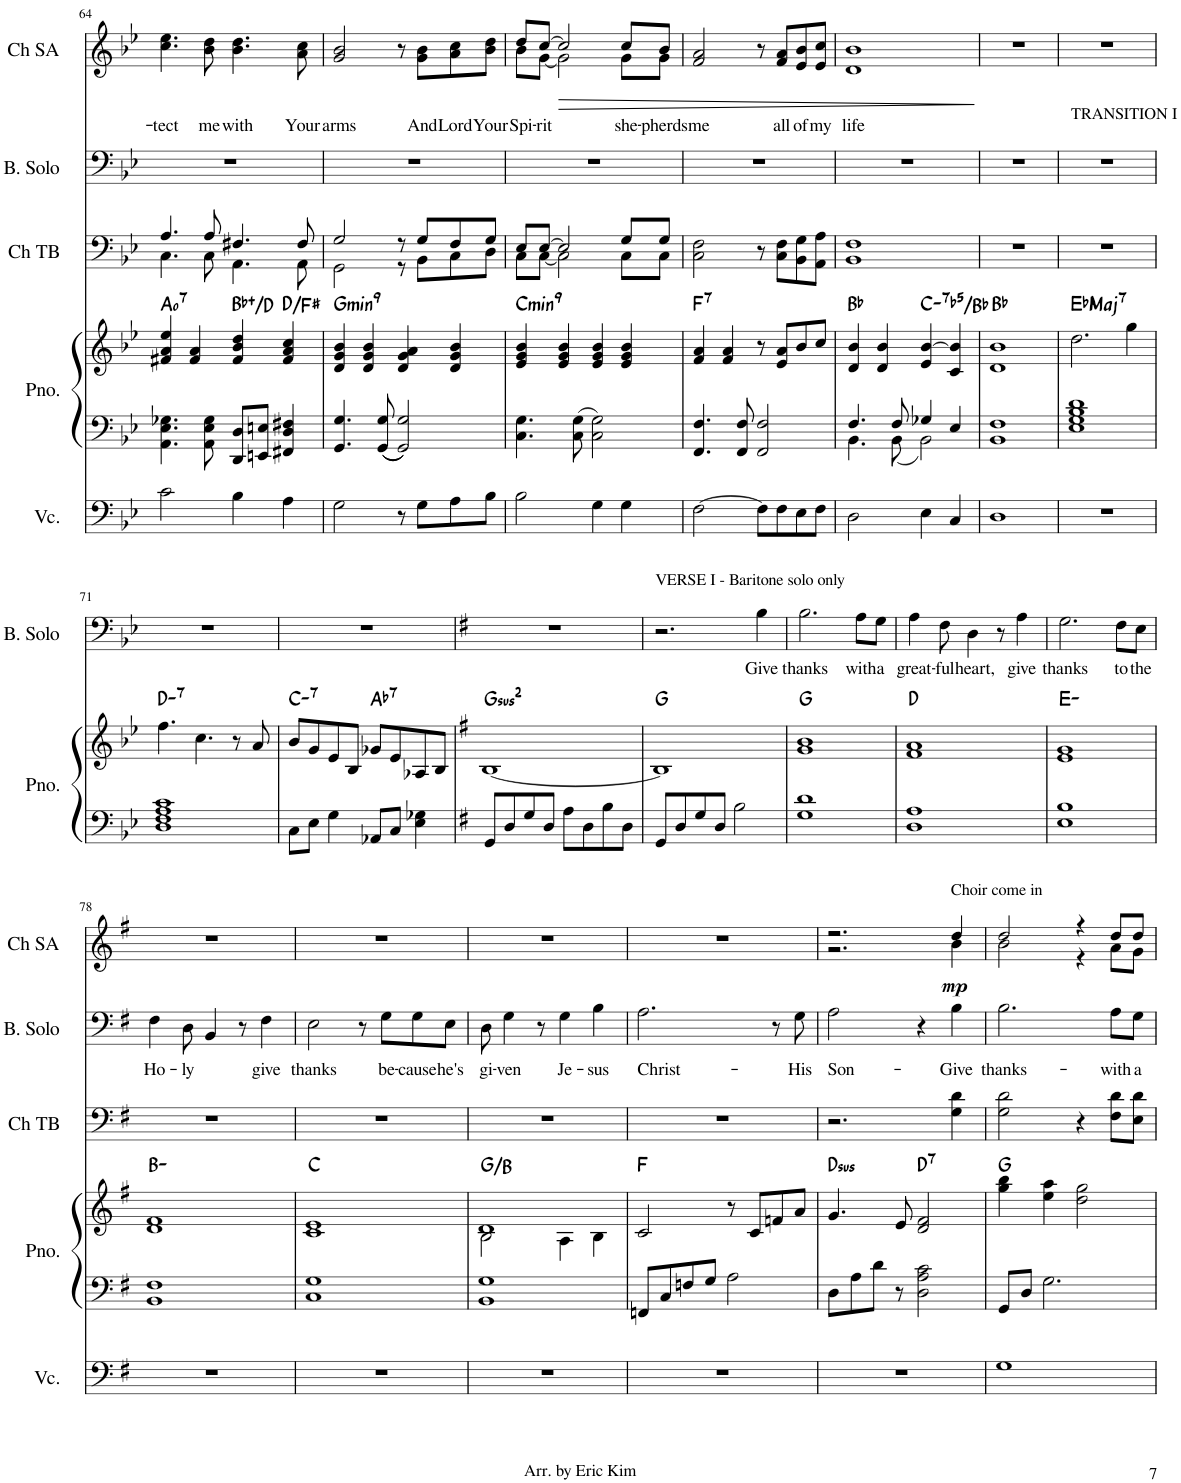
**kern	**kern	**kern	**harte	**kern	**kern	**text	**kern	**text	**dynam
*part5	*part4	*part4	*part4	*part3	*part2	*part2	*part1	*part1	*part1
*staff6	*staff5	*staff4	*	*staff3	*staff2	*staff2	*staff1	*staff1	*staff1
*I"Violoncello	*I"Piano	*	*	*I"Choir TB	*I"Baritone Solo	*	*I"Choir SA	*	*
*I'Vc.	*I'Pno.	*	*	*I'Ch TB	*I'B. Solo	*	*I'Ch SA	*	*
!!LO:PB:g=z
*clefF4	*clefF4	*clefG2	*	*clefF4	*clefF4	*	*clefG2	*	*
*	*	*	*	*	*Trd4c7	*	*	*	*
*k[b-e-]	*k[b-e-]	*k[b-e-]	*	*k[b-e-]	*k[b-e-]	*	*k[b-e-]	*	*
*M4/4	*M4/4	*M4/4	*	*M4/4	*M4/4	*	*M4/4	*	*
=64	=64	=64	=64	=64	=64	=64	=64	=64	=64
*	*	*	*	*^	*	*	*	*	*
!	!	!	!LO:H:kt=7	!	!	!	!	!	!LO:LY:b	!
2c\	4.AA\ 4.E-\ 4.G-X\	4f#X/ 4a/ 4ee-/	A:dim7	4.A/	4.C\	1r	.	4.cc\ 4.ee-\	-tect	.
.	.	4f#/ 4a/	.	.	.	.	.	.	.	.
!	!	!	!	!	!	!	!	!	!LO:LY:b	!
.	8AA\ 8E-\ 8G-\	.	.	8A/	8C\	.	.	8b-\ 8dd\	me	.
!	!	!	!	!	!	!	!	!	!LO:LY:b	!
4B-\	8DD/ 8D/L	4f#/ 4b-/ 4dd/	Bb:aug/3	4.F#X/	4.AA\	.	.	4.b-\ 4.dd\	with	.
.	8EEn/ 8En/J	.	.	.	.	.	.	.	.	.
4A\	4FF#X/ 4D/ 4F#X/	4f#/ 4a/ 4cc/	D:maj/3	.	.	.	.	.	.	.
!	!	!	!	!	!	!	!	!	!LO:LY:b	!
.	.	.	.	8F#/	8AA\	.	.	8a\ 8cc\	Your	.
=65	=65	=65	=65	=65	=65	=65	=65	=65	=65	=65
!	!	!	!LO:H:kt=min9	!	!	!	!	!	!LO:LY:b	!
2G\	4.GG/ 4.G/	4d/ 4g/ 4b-/	G:min9	2G/	2GG\	1r	.	2g/ 2b-/	arms	.
.	.	4d/ 4g/ 4b-/	.	.	.	.	.	.	.	.
.	8GG/ 8G/	.	.	.	.	.	.	.	.	.
8r	2GG/ 2G/	4d/ 4g/ 4a/	.	8r	8r	.	.	8r	.	.
!	!	!	!	!	!	!	!	!	!LO:LY:b	!
8G\L	.	.	.	8G/L	8BB-\L	.	.	8g\ 8b-\L	And	.
!	!	!	!	!	!	!	!	!	!LO:LY:b	!
8A\	.	4d/ 4g/ 4b-/	.	8F/	8C\	.	.	8a\ 8cc\	Lord	.
!	!	!	!	!	!	!	!	!	!LO:LY:b	!
8B-\J	.	.	.	8G/J	8D\J	.	.	8b-\ 8dd\J	Your	.
=66	=66	=66	=66	=66	=66	=66	=66	=66	=66	=66
!	!	!	!LO:H:kt=min9	!	!	!	!	!	!LO:LY:b	!
*	*	*	*	*	*	*	*	*^	*	*
2B-\	4.C\ 4.G\	4e-/ 4g/ 4b-/	C:min9	8E-/L	8C\L	1r	.	8dd/L	8b-\L	Spi-	.
!	!	!	!	!	!	!	!	!	!	!LO:LY:b	!
.	.	.	.	[8E-/J	[8C\J	.	.	[8cc/J	[8g\J	-rit	.
!	!	!	!	!	!	!	!	!	!	!	!LO:HP:b
.	.	4e-/ 4g/ 4b-/	.	2E-/]	2C\]	.	.	2cc/]	2g\]	.	>
.	8C\ 8G\	.	.	.	.	.	.	.	.	.	.
4G\	2C\ 2G\	4e-/ 4g/ 4b-/	.	.	.	.	.	.	.	.	.
!	!	!	!	!	!	!	!	!	!	!LO:LY:b	!
4G\	.	4e-/ 4g/ 4b-/	.	8G/L	8C\L	.	.	8cc/L	8g\L	she-	.
!	!	!	!	!	!	!	!	!	!	!LO:LY:b	!
.	.	.	.	8G/J	8C\J	.	.	8b-/J	8g\J	-pherds	.
*	*	*	*	*v	*v	*	*	*v	*v	*	*
.	.	.	.	.	.	.	.	.	]
=67	=67	=67	=67	=67	=67	=67	=67	=67	=67
!	!	!	!LO:H:kt=7	!	!	!	!	!LO:LY:b	!
[2F\	4.FF/ 4.F/	4f/ 4a/	F:7	2C\ 2F\	1r	.	2f/ 2a/	me	.
.	.	4f/ 4a/	.	.	.	.	.	.	.
.	8FF/ 8F/	.	.	.	.	.	.	.	.
8F\L]	2FF/ 2F/	8r	.	8r	.	.	8r	.	.
!	!	!	!	!	!	!	!	!LO:LY:b	!
8F\	.	8e-/ 8a/L	.	8C\ 8F\L	.	.	8f/ 8a/L	all	.
!	!	!	!	!	!	!	!	!LO:LY:b	!
8E-\	.	8b-/	.	8BB-\ 8G\	.	.	8e-/ 8b-/	of	.
!	!	!	!	!	!	!	!	!LO:LY:b	!
8F\J	.	8cc/J	.	8AA\ 8A\J	.	.	8e-/ 8cc/J	my	.
=68	=68	=68	=68	=68	=68	=68	=68	=68	=68
*	*^	*	*	*	*	*	*	*	*
!	!	!	!	!	!	!	!	!	!LO:LY:b	!
2D\	4.F/	4.BB-\	4d/ 4b-/	Bb:maj	1BB- 1F	1r	.	1d 1b-	life	.
.	.	.	4d/ 4b-/	.	.	.	.	.	.	.
.	8F/	8BB-\	.	.	.	.	.	.	.	.
!	!	!	!	!LO:H:kt=-7b5	!	!	!	!	!	!
4E-\	4G-X/	2BB-\	4e-/ [4b-/	C:hdim7/b7	.	.	.	.	.	.
4C/	4E-/	.	4c/ 4b-/]	.	.	.	.	.	.	.
*	*v	*v	*	*	*	*	*	*	*	*
=69	=69	=69	=69	=69	=69	=69	=69	=69	=69
1D	1BB- 1F	1d 1b-	Bb:maj	1r	1r	.	1r	.	.
=70	=70	=70	=70	=70	=70	=70	=70	=70	=70
!	!	!	!LO:H:kt=Maj7	!	!LO:TX:a:t=TRANSITION I	!	!	!	!
1r	1E- 1G 1B- 1d	2.dd\	Eb:maj7	1r	1r	.	1r	.	.
.	.	4gg\	.	.	.	.	.	.	.
!!LO:LB:g=z
=71	=71	=71	=71	=71	=71	=71	=71	=71	=71
!	!	!	!LO:H:kt=7	!	!	!	!	!	!
1r	1D 1F 1A 1c	4.ff\	D:min7	1r	1r	.	1r	.	.
.	.	4.cc\	.	.	.	.	.	.	.
.	.	8r	.	.	.	.	.	.	.
.	.	8a/	.	.	.	.	.	.	.
=72	=72	=72	=72	=72	=72	=72	=72	=72	=72
!	!	!	!LO:H:kt=7	!	!	!	!	!	!
1r	8C\L	8b-/L	C:min7	1r	1r	.	1r	.	.
.	8E-\J	8g/	.	.	.	.	.	.	.
.	4G\	8e-/	.	.	.	.	.	.	.
.	.	8B-/J	.	.	.	.	.	.	.
!	!	!	!LO:H:kt=7	!	!	!	!	!	!
.	8AA-X/L	8g-X/L	Ab:7	.	.	.	.	.	.
.	8C/J	8e-/	.	.	.	.	.	.	.
.	4E-\ 4G-X\	8A-X/	.	.	.	.	.	.	.
.	.	8B-/J	.	.	.	.	.	.	.
=73	=73	=73	=73	=73	=73	=73	=73	=73	=73
*k[f#]	*k[f#]	*k[f#]	*	*k[f#]	*k[f#]	*	*k[f#]	*	*
!	!	!	!LO:H:kt=2	!	!	!	!	!	!
1r	8GG/L	[1B	G:(1,2,5)	1r	1r	.	1r	.	.
.	8D/	.	.	.	.	.	.	.	.
.	8G/	.	.	.	.	.	.	.	.
.	8D/J	.	.	.	.	.	.	.	.
.	8A\L	.	.	.	.	.	.	.	.
.	8D\	.	.	.	.	.	.	.	.
.	8B\	.	.	.	.	.	.	.	.
.	8D\J	.	.	.	.	.	.	.	.
=74	=74	=74	=74	=74	=74	=74	=74	=74	=74
!	!	!	!	!	!LO:TX:a:t=VERSE I - Baritone solo only	!	!	!	!
1r	8GG/L	1B]	G:maj	1r	2.r	.	1r	.	.
.	8D/	.	.	.	.	.	.	.	.
.	8G/	.	.	.	.	.	.	.	.
.	8D/J	.	.	.	.	.	.	.	.
.	2B\	.	.	.	.	.	.	.	.
!	!	!	!	!	!	!LO:LY:b	!	!	!
.	.	.	.	.	4B\	Give	.	.	.
=75	=75	=75	=75	=75	=75	=75	=75	=75	=75
!	!	!	!	!	!	!LO:LY:b	!	!	!
1r	1G 1d	1g 1b	G:maj	1r	2.B\	thanks	1r	.	.
!	!	!	!	!	!	!LO:LY:b	!	!	!
.	.	.	.	.	8A\L	with	.	.	.
!	!	!	!	!	!	!LO:LY:b	!	!	!
.	.	.	.	.	8G\J	a	.	.	.
=76	=76	=76	=76	=76	=76	=76	=76	=76	=76
!	!	!	!	!	!	!LO:LY:b	!	!	!
1r	1D 1A	1f# 1a	D:maj	1r	4A\	great-	1r	.	.
!	!	!	!	!	!	!LO:LY:b	!	!	!
.	.	.	.	.	8F#\	-ful	.	.	.
!	!	!	!	!	!	!LO:LY:b	!	!	!
.	.	.	.	.	4D\	heart,	.	.	.
.	.	.	.	.	8r	.	.	.	.
!	!	!	!	!	!	!LO:LY:b	!	!	!
.	.	.	.	.	4A\	give	.	.	.
=77	=77	=77	=77	=77	=77	=77	=77	=77	=77
!	!	!	!	!	!	!LO:LY:b	!	!	!
1r	1E 1B	1e 1g	E:min	1r	2.G\	thanks	1r	.	.
!	!	!	!	!	!	!LO:LY:b	!	!	!
.	.	.	.	.	8F#\L	to	.	.	.
!	!	!	!	!	!	!LO:LY:b	!	!	!
.	.	.	.	.	8E\J	the	.	.	.
!!LO:LB:g=z
=78	=78	=78	=78	=78	=78	=78	=78	=78	=78
!	!	!	!	!	!	!LO:LY:b	!	!	!
1r	1BB 1F#	1d 1f#	B:min	1r	4F#\	Ho-	1r	.	.
!	!	!	!	!	!	!LO:LY:b	!	!	!
.	.	.	.	.	8D\	-ly	.	.	.
.	.	.	.	.	4BB/	.	.	.	.
.	.	.	.	.	8r	.	.	.	.
!	!	!	!	!	!	!LO:LY:b	!	!	!
.	.	.	.	.	4F#\	give	.	.	.
=79	=79	=79	=79	=79	=79	=79	=79	=79	=79
!	!	!	!	!	!	!LO:LY:b	!	!	!
1r	1C 1G	1c 1e	C:maj	1r	2E\	thanks	1r	.	.
.	.	.	.	.	8r	.	.	.	.
!	!	!	!	!	!	!LO:LY:b	!	!	!
.	.	.	.	.	8G\L	be-	.	.	.
!	!	!	!	!	!	!LO:LY:b	!	!	!
.	.	.	.	.	8G\	-cause	.	.	.
!	!	!	!	!	!	!LO:LY:b	!	!	!
.	.	.	.	.	8E\J	he's	.	.	.
=80	=80	=80	=80	=80	=80	=80	=80	=80	=80
*	*	*^	*	*	*	*	*	*	*
!	!	!	!	!	!	!	!LO:LY:b	!	!	!
1r	1BB 1G	1d	2B\	G:maj/3	1r	8D\	gi-	1r	.	.
!	!	!	!	!	!	!	!LO:LY:b	!	!	!
.	.	.	.	.	.	4G\	-ven	.	.	.
.	.	.	.	.	.	8r	.	.	.	.
!	!	!	!	!	!	!	!LO:LY:b	!	!	!
.	.	.	4A\	.	.	4G\	Je-	.	.	.
!	!	!	!	!	!	!	!LO:LY:b	!	!	!
.	.	.	4B\	.	.	4B\	-sus	.	.	.
=81	=81	=81	=81	=81	=81	=81	=81	=81	=81	=81
!	!	!	!	!	!	!	!LO:LY:b	!	!	!
*	*	*v	*v	*	*	*	*	*	*	*
1r	8FFn/L	2c/	F:maj	1r	2.A\	Christ-	1r	.	.
.	8C/	.	.	.	.	.	.	.	.
.	8Fn/	.	.	.	.	.	.	.	.
.	8G/J	.	.	.	.	.	.	.	.
.	2A\	8r	.	.	.	.	.	.	.
.	.	8c/L	.	.	.	.	.	.	.
.	.	8fn/	.	.	8r	.	.	.	.
!	!	!	!	!	!	!LO:LY:b	!	!	!
.	.	8a/J	.	.	8G\	-His	.	.	.
=82	=82	=82	=82	=82	=82	=82	=82	=82	=82
!	!	!	!LO:H:kt=sus	!	!	!LO:LY:b	!	!	!
*	*	*	*	*	*	*	*^	*	*
1r	8D\L	4.g/	D:sus4	2.r	2A\	Son-	2.r	2.r	.	.
.	8A\	.	.	.	.	.	.	.	.	.
.	8d\J	.	.	.	.	.	.	.	.	.
.	8r	8e/	.	.	.	.	.	.	.	.
!	!	!	!LO:H:kt=7	!	!	!	!	!	!	!
.	2D\ 2A\ 2c\	2d/ 2f#/	D:7	.	4r	.	.	.	.	.
!	!	!	!	!	!	!	!LO:TX:a:t=Choir come in	!	!	!
!	!	!	!	!	!	!LO:LY:b	!	!	!	!LO:DY:b
.	.	.	.	4G\ 4d\	4B\	-Give	4dd/	4b\	.	mp
=83	=83	=83	=83	=83	=83	=83	=83	=83	=83	=83
!	!	!	!	!	!	!LO:LY:b	!	!	!	!
1G	8GG/L	4gg\ 4bb\	G:maj	2G\ 2d\	2.B\	thanks-	2dd/	2b\	.	.
.	8D/J	.	.	.	.	.	.	.	.	.
.	2.G\	4ee\ 4aa\	.	.	.	.	.	.	.	.
.	.	2dd\ 2gg\	.	4r	.	.	4r	4r	.	.
!	!	!	!	!	!	!LO:LY:b	!	!	!	!
.	.	.	.	8F#\ 8d\L	8A\L	-with	8dd/L	8a\L	.	.
!	!	!	!	!	!	!LO:LY:b	!	!	!	!
.	.	.	.	8E\ 8d\J	8G\J	a	8dd/J	8g\J	.	.
*	*	*	*	*	*	*	*v	*v	*	*
=	=	=	=	=	=	=	=	=	=
*-	*-	*-	*-	*-	*-	*-	*-	*-	*-
